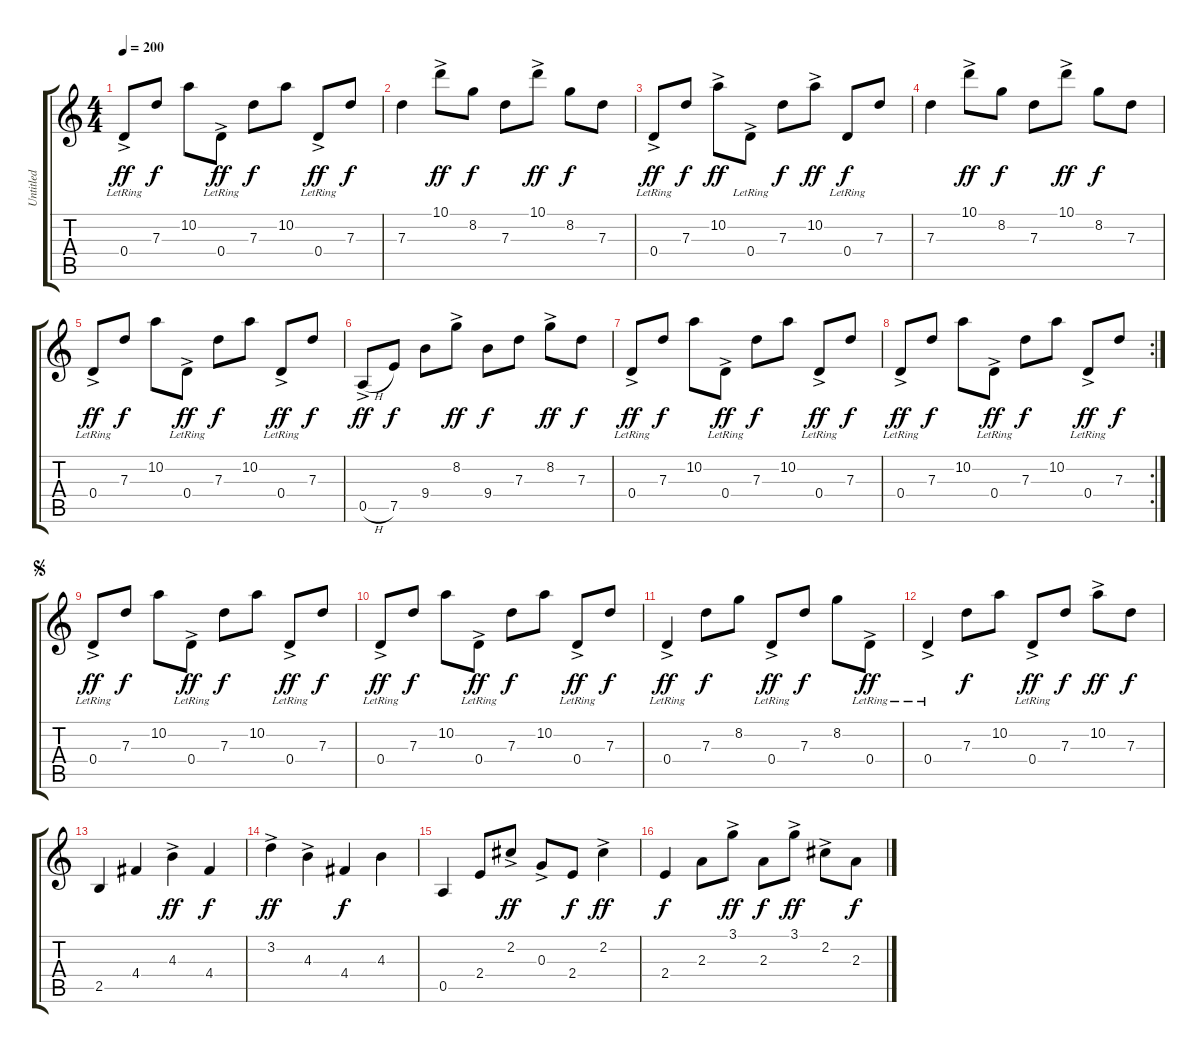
\track ("Untitled" "Untitled") {instrument banjo}
\staff {score tabs}
\tuning (E4 B3 G3 D3 A2 E2) {hide}
\displaytranspose 12
\ts (4 4)
\tempo 200
\clef g2
\ks c
0.4{ac lr}.8{dy ff} 7.3.8{dy f} 10.2.8 0.4{ac lr}.8{dy ff} 7.3.8{dy f} 10.2.8 0.4{ac lr}.8{dy ff} 7.3.8{dy f} |
7.3.4 10.1{ac}.8{dy ff} 8.2.8{dy f} 7.3.8 10.1{ac}.8{dy ff} 8.2.8{dy f} 7.3.8 |
0.4{ac lr}.8{dy ff} 7.3.8{dy f} 10.2{ac}.8{dy ff} 0.4{ac lr}.8 7.3.8{dy f} 10.2{ac}.8{dy ff} 0.4{lr}.8{dy f} 7.3.8 |
7.3.4 10.1{ac}.8{dy ff} 8.2.8{dy f} 7.3.8 10.1{ac}.8{dy ff} 8.2.8{dy f} 7.3.8 |
0.4{ac lr}.8{dy ff} 7.3.8{dy f} 10.2.8 0.4{ac lr}.8{dy ff} 7.3.8{dy f} 10.2.8 0.4{ac lr}.8{dy ff} 7.3.8{dy f} |
0.5{h ac}.8{dy ff} 7.5.8{dy f} 9.4.8 8.2{ac}.8{dy ff} 9.4.8{dy f} 7.3.8 8.2{ac}.8{dy ff} 7.3.8{dy f} |
0.4{ac lr}.8{dy ff} 7.3.8{dy f} 10.2.8 0.4{ac lr}.8{dy ff} 7.3.8{dy f} 10.2.8 0.4{ac lr}.8{dy ff} 7.3.8{dy f} |
\rc 2
0.4{ac lr}.8{dy ff} 7.3.8{dy f} 10.2.8 0.4{ac lr}.8{dy ff} 7.3.8{dy f} 10.2.8 0.4{ac lr}.8{dy ff} 7.3.8{dy f} |
\jump segno
0.4{ac lr}.8{dy ff} 7.3.8{dy f} 10.2.8 0.4{ac lr}.8{dy ff} 7.3.8{dy f} 10.2.8 0.4{ac lr}.8{dy ff} 7.3.8{dy f} |
0.4{ac lr}.8{dy ff} 7.3.8{dy f} 10.2.8 0.4{ac lr}.8{dy ff} 7.3.8{dy f} 10.2.8 0.4{ac lr}.8{dy ff} 7.3.8{dy f} |
0.4{ac lr}.4{dy ff} 7.3.8{dy f} 8.2.8 0.4{ac lr}.8{dy ff} 7.3.8{dy f} 8.2.8 0.4{ac lr}.8{dy ff} |
0.4{ac lr}.4 7.3.8{dy f} 10.2.8 0.4{ac lr}.8{dy ff} 7.3.8{dy f} 10.2{ac}.8{dy ff} 7.3.8{dy f} |
2.5.4 4.4.4 4.3{ac}.4{dy ff} 4.4.4{dy f} |
3.2{ac}.4{dy ff} 4.3{ac}.4 4.4.4{dy f} 4.3.4 |
0.5.4 2.4.8 2.2{ac}.8{dy ff} 0.3{ac}.8 2.4.8{dy f} 2.2{ac}.4{dy ff} |
2.4.4{dy f} 2.3.8 3.1{ac}.8{dy ff} 2.3.8{dy f} 3.1{ac}.8{dy ff} 2.2{ac}.8 2.3.8{dy f}
